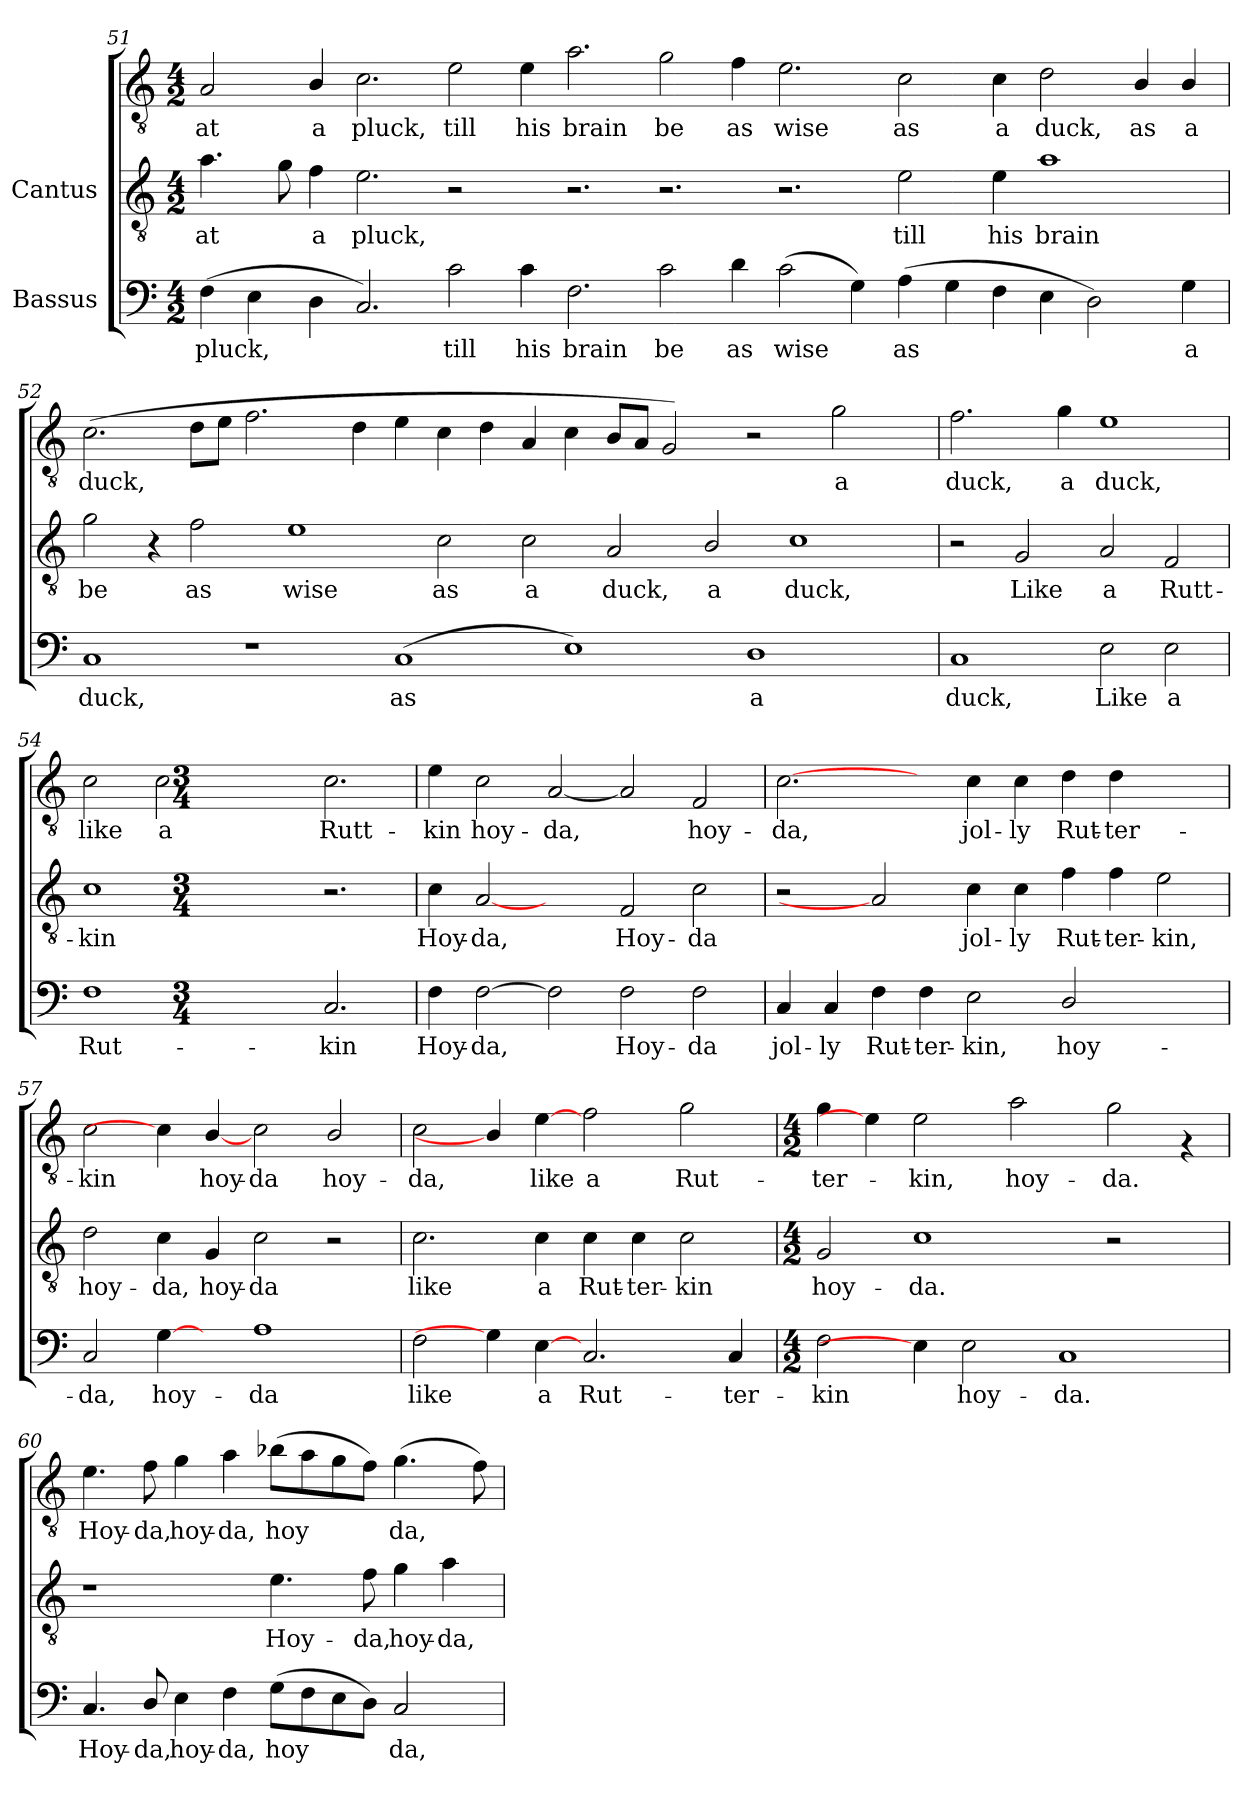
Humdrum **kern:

**kern	**text	**kern	**text	**kern	**text
*part2	*part2	*part1	*part1	*part1	*part1
*staff3	*staff3	*staff2	*staff2	*staff1	*staff1
*I"Bassus	*	*I"Cantus	*	*	*
!!LO:LB:g=z
*clefF4	*	*clefGv2	*	*clefGv2	*
*M4/2	*	*M4/2	*	*M4/2	*
=51	=51	=51	=51	=51	=51
!	!LO:LY:b:cj	!	!LO:LY:b:cj	!	!LO:LY:b:cj
(>4F\	pluck,	4.a\	at	2A/	at
!	!LO:LY:b:cj	!	!	!	!
4E\	.	.	.	.	.
!	!	!	!LO:LY:b:cj	!	!
.	.	8g\	.	.	.
!	!LO:LY:b:cj	!	!LO:LY:b:cj	!	!LO:LY:b:cj
4D\	.	4f\	a	4B/	a
!	!	!	!LO:LY:b:cj	!	!LO:LY:b:cj
2.C/)	.	2.e\	pluck,	2.c\	pluck,
!	!LO:LY:b:cj	!	!	!	!LO:LY:b:cj
2c\	till	2r	.	2e\	till
!	!LO:LY:b:cj	!	!	!	!LO:LY:b:cj
4c\	his	4ryy	.	4e\	his
!	!LO:LY:b:cj	!	!	!	!LO:LY:b:cj
2.F\	brain	2.r	.	2.a\	brain
!	!LO:LY:b:cj	!	!	!	!LO:LY:b:cj
2c\	be	2.r	.	2g\	be
!	!LO:LY:b:cj	!	!	!	!LO:LY:b:cj
4d\	as	.	.	4f\	as
!	!LO:LY:b:cj	!	!	!	!LO:LY:b:cj
(>2c\	wise	2.r	.	2.e\	wise
!	!LO:LY:b:cj	!	!	!	!
4G\)	.	.	.	.	.
!	!LO:LY:b:cj	!	!LO:LY:b:cj	!	!LO:LY:b:cj
(>4A\	as	2e\	till	2c\	as
!	!LO:LY:b:cj	!	!	!	!
4G\	.	.	.	.	.
!	!LO:LY:b:cj	!	!LO:LY:b:cj	!	!LO:LY:b:cj
4F\	.	4e\	his	4c\	a
!	!LO:LY:b:cj	!	!LO:LY:b:cj	!	!LO:LY:b:cj
4E\	.	1a	brain	2d\	duck,
!	!LO:LY:b:cj	!	!	!	!
2D\)	.	.	.	.	.
!	!	!	!	!	!LO:LY:b:cj
.	.	.	.	4B/	as
!	!LO:LY:b:cj	!	!	!	!LO:LY:b:cj
4G\	a	.	.	4B/	a
!!LO:LB:g=z
=52	=52	=52	=52	=52	=52
!	!LO:LY:b:cj	!	!LO:LY:b:cj	!	!LO:LY:b:cj
1C	duck,	2g\	be	(>2.c\	duck,
.	.	4r	.	.	.
!	!	!	!LO:LY:b:cj	!	!LO:LY:b:cj
.	.	2f\	as	8d\L	.
!	!	!	!	!	!LO:LY:b:cj
.	.	.	.	8e\J	.
1r	.	.	.	2.f\	.
!	!	!	!LO:LY:b:cj	!	!
.	.	1e	wise	.	.
.	.	.	.	4d\	.
!	!LO:LY:b:cj	!	!	!	!
(<1C	as	.	.	4e\	.
!	!	!	!LO:LY:b:cj	!	!
.	.	2c\	as	4c\	.
.	.	.	.	4d\	.
!	!	!	!LO:LY:b:cj	!	!
.	.	2c\	a	4A/	.
!	!LO:LY:b:cj	!	!	!	!LO:LY:b:cj
1E)	.	.	.	4c\	.
!	!	!	!LO:LY:b:cj	!	!LO:LY:b:cj
.	.	2A/	duck,	8B/L	.
!	!	!	!	!	!LO:LY:b:cj
.	.	.	.	8A/J	.
!	!	!	!	!	!LO:LY:b:cj
.	.	.	.	2G/)	.
!	!	!	!LO:LY:b:cj	!	!
.	.	2B/	a	.	.
!	!LO:LY:b:cj	!	!	!	!
1D	a	.	.	2r	.
!	!	!	!LO:LY:b:cj	!	!
.	.	1c	duck,	.	.
!	!	!	!	!	!LO:LY:b:cj
.	.	.	.	2g\	a
4ryy	.	.	.	4ryy	.
!!LO:LB:g=z
=53	=53	=53	=53	=53	=53
!	!LO:LY:b:cj	!	!	!	!LO:LY:b:cj
1C	duck,	2r	.	2.f\	duck,
!	!	!	!LO:LY:b:cj	!	!
.	.	2G/	Like	.	.
!	!	!	!	!	!LO:LY:b:cj
.	.	.	.	4g\	a
!	!LO:LY:b:cj	!	!LO:LY:b:cj	!	!LO:LY:b:cj
2E\	Like	2A/	a	1e	duck,
!	!LO:LY:b:cj	!	!LO:LY:b:cj	!	!
2E\	a	2F/	Rutt-	.	.
=54	=54	=54	=54	=54	=54
!	!LO:LY:b:cj	!	!LO:LY:b:cj	!	!LO:LY:b:cj
1F	Rut-	1c	-kin	2c\	-like
!	!	!	!	!	!LO:LY:b:cj
.	.	.	.	2c\	a
*M3/4	*	*M3/4	*	*M3/4	*
!	!LO:LY:b:cj	!	!	!	!LO:LY:b:cj
2.C/	-kin	2.r	.	2.c\	Rutt-
=55	=55	=55	=55	=55	=55
!	!LO:LY:b:cj	!	!LO:LY:b:cj	!	!LO:LY:b:cj
4F\	Hoy-	4c\	-Hoy-	4e\	kin
!	!LO:LY:b:cj	!	!LO:LY:b:cj	!	!LO:LY:b:cj
[>2F\	-da,	[2A	-da,	2c\	hoy-
!	!LO:LY:b:cj	!	!	!	!LO:LY:b:cj
2F\]	.	2ryy	.	[<2A/	-da,
!	!LO:LY:b:cj	!	!LO:LY:b:cj	!	!LO:LY:b:cj
2F\	Hoy-	2F/	Hoy-	2A/]	.
!	!LO:LY:b:cj	!	!LO:LY:b:cj	!	!LO:LY:b:cj
2F\	-da	2c\	-da	2F/	hoy-
!!LO:LB:g=z
=56	=56	=56	=56	=56	=56
!	!LO:LY:b:cj	!	!	!	!LO:LY:b:cj
4C/	jol-	2r	.	[2.c	da,
!	!LO:LY:b:cj	!	!	!	!
4C/	-ly	.	.	.	.
!	!LO:LY:b:cj	!	!	!	!
4F\	Rut-	2A]	.	.	.
!	!LO:LY:b:cj	!	!	!	!
4F\	-ter-	.	.	4ryy	.
!	!LO:LY:b:cj	!	!LO:LY:b:cj	!	!LO:LY:b:cj
2E\	-kin,	4c\	-jol-	4c\	jol-
!	!	!	!LO:LY:b:cj	!	!LO:LY:b:cj
.	.	4c\	-ly	4c\	-ly
!	!LO:LY:b:cj	!	!LO:LY:b:cj	!	!LO:LY:b:cj
2D/	hoy-	4f\	Rut-	4d\	Rut-
!	!	!	!LO:LY:b:cj	!	!LO:LY:b:cj
.	.	4f\	-ter-	4d\	-ter-
!	!	!	!LO:LY:b:cj	!	!
2ryy	.	2e\	-kin,	2ryy	.
=57	=57	=57	=57	=57	=57
!	!LO:LY:b:cj	!	!LO:LY:b:cj	!	!LO:LY:b:cj
2C/	-da,	2d\	-hoy-	2c\	kin
!	!LO:LY:b:cj	!	!LO:LY:b:cj	!	!
[4G\	hoy-	4c\	-da,	4c]	.
!	!	!	!LO:LY:b:cj	!	!LO:LY:b:cj
4ryy	.	4G/	hoy-	[4B/	hoy-
!	!LO:LY:b:cj	!	!LO:LY:b:cj	!	!LO:LY:b:cj
1A	-da	2c\	-da	2c\	-da
!	!	!	!	!	!LO:LY:b:cj
.	.	2r	.	2B/	hoy-
=58	=58	=58	=58	=58	=58
!	!LO:LY:b:cj	!	!LO:LY:b:cj	!	!LO:LY:b:cj
2F\	like	2.c\	-like	2c\	da,
4G\]	.	.	.	4B/]	.
!	!LO:LY:b:cj	!	!LO:LY:b:cj	!	!LO:LY:b:cj
[4E\	a	4c\	a	[4e\	like
!	!LO:LY:b:cj	!	!LO:LY:b:cj	!	!LO:LY:b:cj
2.C/	Rut-	4c\	Rut-	2f\	a
!	!	!	!LO:LY:b:cj	!	!
.	.	4c\	-ter-	.	.
!	!	!	!LO:LY:b:cj	!	!LO:LY:b:cj
.	.	2c\	-kin	2g\	Rut-
!	!LO:LY:b:cj	!	!	!	!
4C/	-ter-	.	.	.	.
!!LO:PB:g=z
=59	=59	=59	=59	=59	=59
*M4/2	*	*M4/2	*	*M4/2	*
!	!LO:LY:b:cj	!	!LO:LY:b:cj	!	!LO:LY:b:cj
2F\	-kin	2G/	hoy-	4g\	ter-
.	.	.	.	4e\]	.
!	!	!	!LO:LY:b:cj	!	!LO:LY:b:cj
4E\]	.	1c	-da.	2e\	-kin,
!	!LO:LY:b:cj	!	!	!	!
2E\	hoy-	.	.	.	.
!	!	!	!	!	!LO:LY:b:cj
.	.	.	.	2a\	hoy-
!	!LO:LY:b:cj	!	!	!	!
1C	-da.	.	.	.	.
!	!	!	!	!	!LO:LY:b:cj
.	.	2r	.	2g\	-da.
.	.	4ryy	.	4rF	.
=60	=60	=60	=60	=60	=60
!	!LO:LY:b:cj	!	!	!	!LO:LY:b:cj
4.C/	Hoy-	1r	.	4.e\	Hoy-
!	!LO:LY:b:cj	!	!	!	!LO:LY:b:cj
8D/	-da,	.	.	8f\	-da,
!	!LO:LY:b:cj	!	!	!	!LO:LY:b:cj
4E\	hoy-	.	.	4g\	hoy-
!	!LO:LY:b:cj	!	!	!	!LO:LY:b:cj
4F\	-da,	.	.	4a\	-da,
!	!LO:LY:b:cj	!	!LO:LY:b:cj	!	!LO:LY:b:cj
(>8G\L	hoy-	4.e\	Hoy-	(>8b-X\L	hoy-
!	!LO:LY:b:cj	!	!	!	!LO:LY:b:cj
8F\	-	.	.	8a\	-
!	!LO:LY:b:cj	!	!	!	!LO:LY:b:cj
8E\	.	.	.	8g\	.
!	!LO:LY:b:cj	!	!LO:LY:b:cj	!	!LO:LY:b:cj
8D\J)	.	8f\	-da,	8f\J)	.
!	!LO:LY:b:cj	!	!LO:LY:b:cj	!	!LO:LY:b:cj
2C/	da,	4g\	hoy-	(>4.g\	da,
!	!	!	!LO:LY:b:cj	!	!
.	.	4a\	-da,	.	.
!	!	!	!	!	!LO:LY:b:cj
.	.	.	.	8f\)	.
=	=	=	=	=	=
*-	*-	*-	*-	*-	*-
